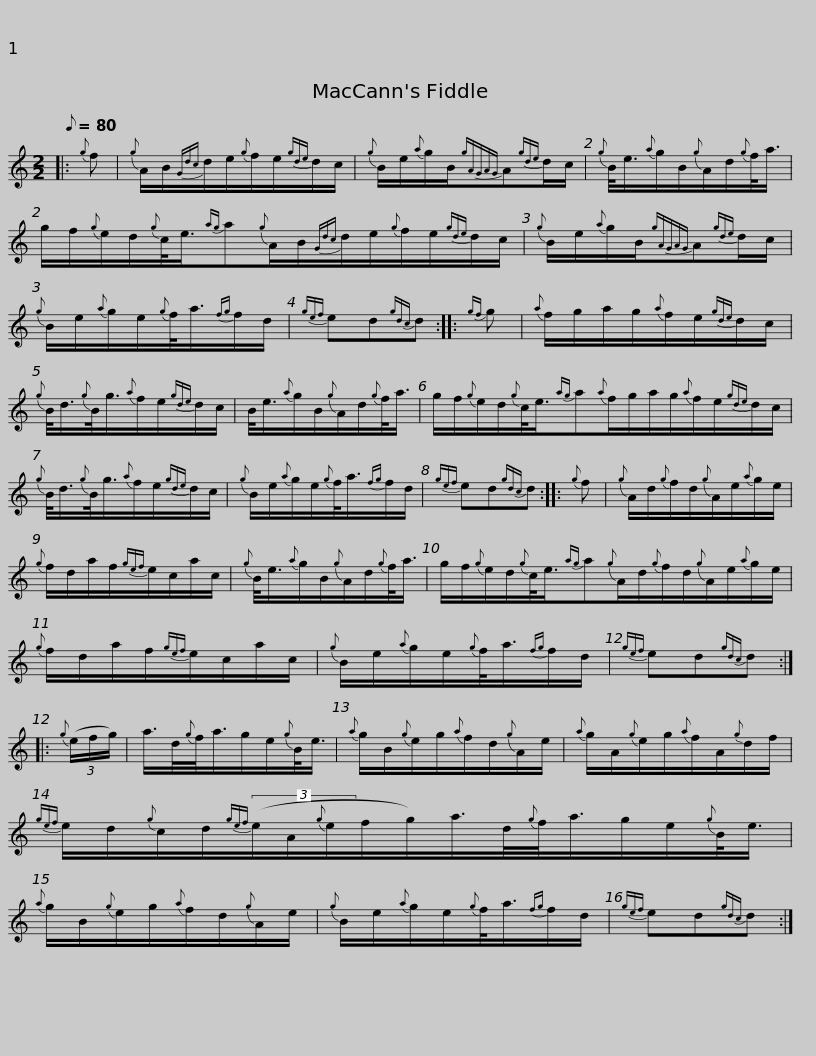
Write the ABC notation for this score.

X:1
L:1/8
Q:1/8=80
M:2/2
I:linebreak $
K:C
V:1 treble
V:1
|:{g} f |{g} A/B/{Gdc}d/e/{g}f/e/{gde}d/c/ |{g} B/e/{a}g/B/{gAGAG}A{gde}d/c/ |{g} B/<e/{a}g/B/{g}A/d/{g}f/<a/ |$ g/f/{g}e/d/{g}c/<e/{ag}a{g}A/B/{Gdc}d/e/{g}f/e/{gde}d/c/ | %5
{g} B/e/{a}g/B/{gAGAG}A{gde}d/c/ |${g} B/e/{a}g/e/{g}f/<a/{fg}f/d/ |{gef} ed{gdc}d ::{gf} g |{a} f/g/a/g/{a}f/e/{gde}d/c/ | %10
{g} B/<d/{g}B/<g/{a}f/e/{gde}d/c/ |$ B/<e/{a}g/B/{g}A/d/{g}f/<a/ | g/f/{g}e/d/{g}c/<e/{ag}a{a}f/g/a/g/{a}f/e/{gde}d/c/ |{g} B/<d/{g}B/<g/{a}f/e/{gde}d/c/ |${g} B/e/{a}g/e/{g}f/<a/{fg}f/d/ | %15
{gef} ed{gdc}d ::{g} f |{g} A/d/{g}f/d/{g}A/e/{a}g/e/ |{g} f/d/a/f/{gef}e/c/a/c/ |${g} B/<e/{a}g/B/{g}A/d/{g}f/<a/ | %20
 g/f/{g}e/d/{g}c/<e/{ag}a{g}A/d/{g}f/d/{g}A/e/{a}g/e/ |{g} f/d/a/f/{gef}e/c/a/c/ |${g} B/e/{a}g/e/{g}f/<a/{fg}f/d/ |{gef} ed{gdc}d ::{g} (3(e/f/g/) | %25
 a/>d/{g}f/<a/g/e/{g}B/<e/ |{a} g/B/{g}e/g/{a}f/d/{g}A/e/ |${a} g/A/{g}e/g/{a}f/A/{g}d/f/ |{gef} e/d/{g}c/d/{gef}(3(e/A/{g}e/f/g/)a/>d/{g}f/<a/g/e/{g}B/<e/ |${a} g/B/{g}e/g/{a}f/d/{g}A/e/ | %30
{g} B/e/{a}g/e/{g}f/<a/{fg}f/d/ |{gef} ed{gdc}d :| %32
